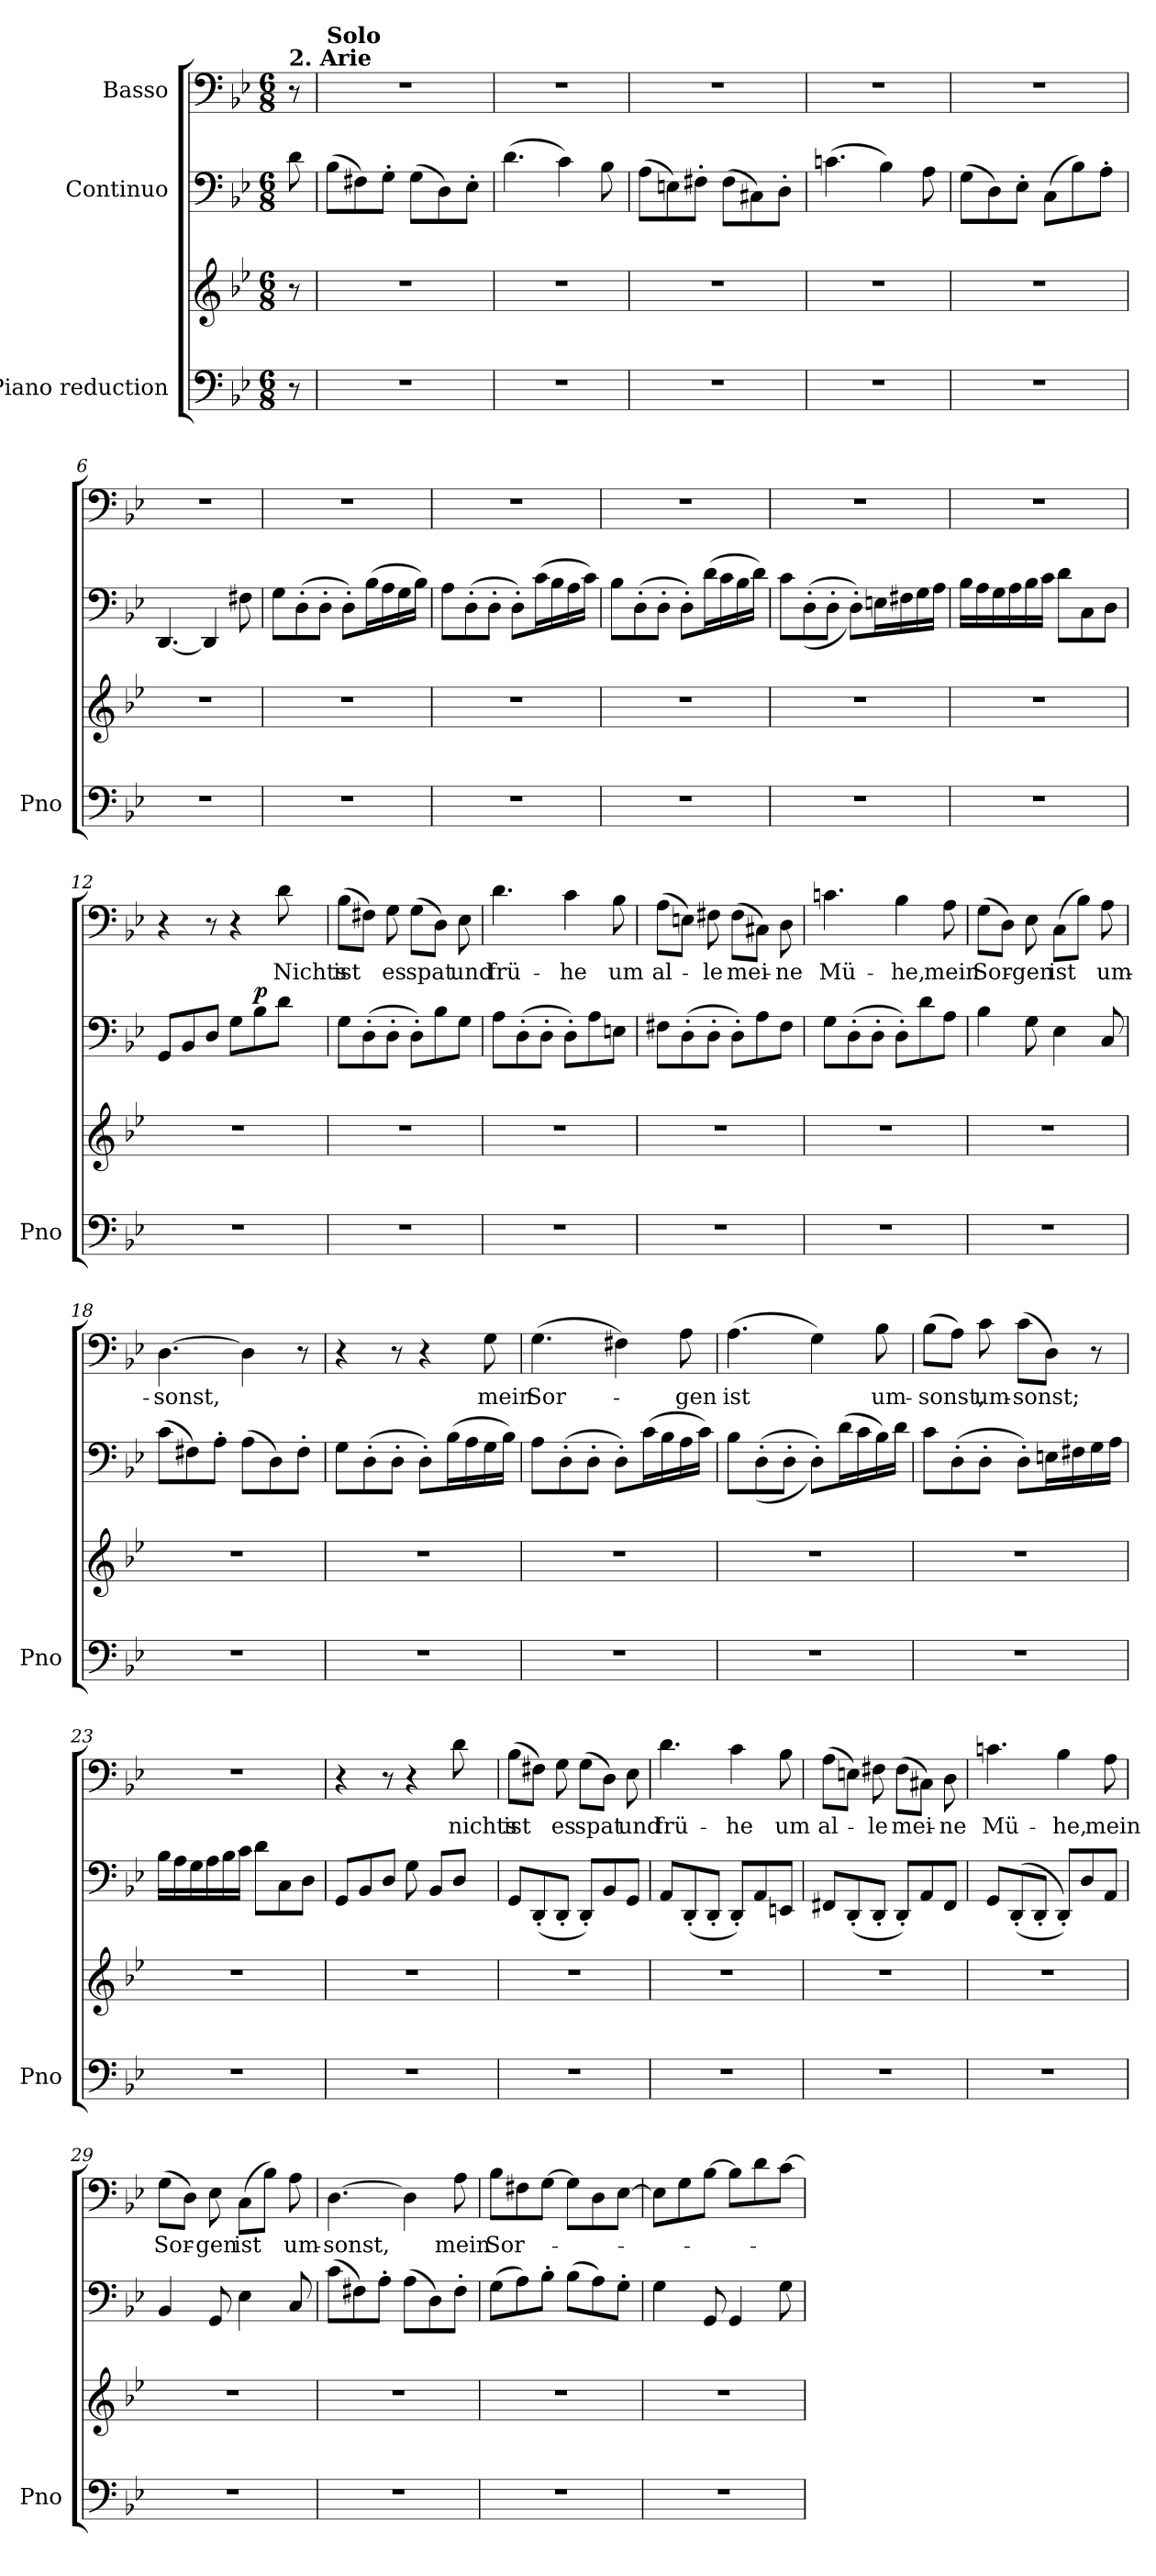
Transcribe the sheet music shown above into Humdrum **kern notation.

**kern	**kern	**kern	**dynam	**kern	**text
*part3	*part3	*part2	*part2	*part1	*part1
*staff4	*staff3	*staff2	*staff2	*staff1	*staff1
*I"Piano reduction	*	*I"Continuo	*	*I"Basso	*
*I'Pno	*	*	*	*	*
*clefF4	*clefG2	*clefF4	*	*clefF4	*
*k[b-e-]	*k[b-e-]	*k[b-e-]	*	*k[b-e-]	*
*M6/8	*M6/8	*M6/8	*	*M6/8	*
=	=	=	=	=	=
!	!	!	!	!LO:TX:a:B:t=2. Arie	!
8r	8r	8d\	.	8r	.
=1	=1	=1	=1	=1	=1
!	!	!	!	!LO:TX:a:B:t=Solo	!
2.r	2.r	(>8B-\L	.	2.r	.
.	.	8F#X\)	.	.	.
.	.	8G'\J	.	.	.
.	.	(>8G\L	.	.	.
.	.	8D\)	.	.	.
.	.	8E-'\J	.	.	.
=2	=2	=2	=2	=2	=2
2.r	2.r	(>4.d\	.	2.r	.
.	.	4c\)	.	.	.
.	.	8B-\	.	.	.
=3	=3	=3	=3	=3	=3
2.r	2.r	(>8A\L	.	2.r	.
.	.	8En\)	.	.	.
.	.	8F#X'\J	.	.	.
.	.	(>8F#\L	.	.	.
.	.	8C#X\)	.	.	.
.	.	8D'\J	.	.	.
=4	=4	=4	=4	=4	=4
2.r	2.r	(>4.cn\	.	2.r	.
.	.	4B-\)	.	.	.
.	.	8A\	.	.	.
=5	=5	=5	=5	=5	=5
2.r	2.r	(>8G\L	.	2.r	.
.	.	8D\)	.	.	.
.	.	8E-'\J	.	.	.
.	.	(>8C\L	.	.	.
.	.	8B-\)	.	.	.
.	.	8A'\J	.	.	.
=6	=6	=6	=6	=6	=6
2.r	2.r	[4.DD/	.	2.r	.
.	.	4DD/]	.	.	.
.	.	8F#X\	.	.	.
!!LO:LB:g=z
=7	=7	=7	=7	=7	=7
2.r	2.r	8G\L	.	2.r	.
.	.	(>8D'\	.	.	.
.	.	8D'\J	.	.	.
.	.	8D'\L)	.	.	.
.	.	(>16B-\L	.	.	.
.	.	16A\	.	.	.
.	.	16G\	.	.	.
.	.	16B-\JJ)	.	.	.
=8	=8	=8	=8	=8	=8
2.r	2.r	8A\L	.	2.r	.
.	.	(>8D'\	.	.	.
.	.	8D'\J	.	.	.
.	.	8D'\L)	.	.	.
.	.	(>16c\L	.	.	.
.	.	16B-\	.	.	.
.	.	16A\	.	.	.
.	.	16c\JJ)	.	.	.
=9	=9	=9	=9	=9	=9
2.r	2.r	8B-\L	.	2.r	.
.	.	(>8D'\	.	.	.
.	.	8D'\J	.	.	.
.	.	8D'\L)	.	.	.
.	.	(>16d\L	.	.	.
.	.	16c\	.	.	.
.	.	16B-\	.	.	.
.	.	16d\JJ)	.	.	.
=10	=10	=10	=10	=10	=10
2.r	2.r	8c\L	.	2.r	.
.	.	(>(>8D'\	.	.	.
.	.	8D'\J	.	.	.
.	.	8D'\L))	.	.	.
.	.	16En\L	.	.	.
.	.	16F#X\	.	.	.
.	.	16G\	.	.	.
.	.	16A\JJ	.	.	.
=11	=11	=11	=11	=11	=11
2.r	2.r	16B-\LL	.	2.r	.
.	.	16A\	.	.	.
.	.	16G\	.	.	.
.	.	16A\	.	.	.
.	.	16B-\	.	.	.
.	.	16c\JJ	.	.	.
.	.	8d\L	.	.	.
.	.	8C\	.	.	.
.	.	8D\J	.	.	.
!!LO:LB:g=z
=12	=12	=12	=12	=12	=12
2.r	2.r	8GG/L	.	4r	.
.	.	8BB-/	.	.	.
.	.	8D/J	.	8r	.
.	.	8G\L	.	4r	.
!	!	!	!LO:DY:a	!	!
.	.	8B-\	p	.	.
!	!	!	!	!	!LO:LY:b
.	.	8d\J	.	8d\	Nichts
=13	=13	=13	=13	=13	=13
!	!	!	!	!	!LO:LY:b
2.r	2.r	8G\L	.	(>8B-\L	ist
.	.	(>8D'\	.	8F#X\J)	.
!	!	!	!	!	!LO:LY:b
.	.	8D'\J	.	8G\	es
!	!	!	!	!	!LO:LY:b
.	.	8D'\L)	.	(>8G\L	spat
.	.	8B-\	.	8D\J)	.
!	!	!	!	!	!LO:LY:b
.	.	8G\J	.	8E-\	und
=14	=14	=14	=14	=14	=14
!	!	!	!	!	!LO:LY:b
2.r	2.r	8A\L	.	4.d\	frü-
.	.	(>8D'\	.	.	.
.	.	8D'\J	.	.	.
!	!	!	!	!	!LO:LY:b
.	.	8D'\L)	.	4c\	-he
.	.	8A\	.	.	.
!	!	!	!	!	!LO:LY:b
.	.	8En\J	.	8B-\	um
=15	=15	=15	=15	=15	=15
!	!	!	!	!	!LO:LY:b
2.r	2.r	8F#X\L	.	(>8A\L	al-
.	.	(>8D'\	.	8En\J)	.
!	!	!	!	!	!LO:LY:b
.	.	8D'\J	.	8F#X\	-le
!	!	!	!	!	!LO:LY:b
.	.	8D'\L)	.	(>8F#\L	mei-
.	.	8A\	.	8C#X\J)	.
!	!	!	!	!	!LO:LY:b
.	.	8F#\J	.	8D\	-ne
=16	=16	=16	=16	=16	=16
!	!	!	!	!	!LO:LY:b
2.r	2.r	8G\L	.	4.cn\	Mü-
.	.	(>8D'\	.	.	.
.	.	8D'\J	.	.	.
!	!	!	!	!	!LO:LY:b
.	.	8D'\L)	.	4B-\	-he,
.	.	8d\	.	.	.
!	!	!	!	!	!LO:LY:b
.	.	8A\J	.	8A\	mein
=17	=17	=17	=17	=17	=17
!	!	!	!	!	!LO:LY:b
2.r	2.r	4B-\	.	(>8G\L	Sor-
.	.	.	.	8D\J)	.
!	!	!	!	!	!LO:LY:b
.	.	8G\	.	8E-\	-gen
!	!	!	!	!	!LO:LY:b
.	.	4E-\	.	(>8C\L	ist
.	.	.	.	8B-\J)	.
!	!	!	!	!	!LO:LY:b
.	.	8C/	.	8A\	um-
=18	=18	=18	=18	=18	=18
!	!	!	!	!	!LO:LY:b
2.r	2.r	(>8c\L	.	[4.D\	-sonst,
.	.	8F#X\)	.	.	.
.	.	8A'\J	.	.	.
.	.	(>8A\L	.	4D\]	.
.	.	8D\)	.	.	.
.	.	8F#'\J	.	8r	.
!!LO:PB:g=z
=19	=19	=19	=19	=19	=19
2.r	2.r	8G\L	.	4r	.
.	.	(>8D'\	.	.	.
.	.	8D'\J	.	8r	.
.	.	8D'\L)	.	4r	.
.	.	(>16B-\L	.	.	.
.	.	16A\	.	.	.
!	!	!	!	!	!LO:LY:b
.	.	16G\	.	8G\	mein
.	.	16B-\JJ)	.	.	.
=20	=20	=20	=20	=20	=20
!	!	!	!	!	!LO:LY:b
2.r	2.r	8A\L	.	(>4.G\	Sor-
.	.	(>8D'\	.	.	.
.	.	8D'\J	.	.	.
.	.	8D'\L)	.	4F#X\)	.
.	.	(>16c\L	.	.	.
.	.	16B-\	.	.	.
!	!	!	!	!	!LO:LY:b
.	.	16A\	.	8A\	-gen
.	.	16c\JJ)	.	.	.
=21	=21	=21	=21	=21	=21
!	!	!	!	!	!LO:LY:b
2.r	2.r	8B-\L	.	(>4.A\	ist
.	.	(>(>8D'\	.	.	.
.	.	8D'\J	.	.	.
.	.	8D'\L))	.	4G\)	.
.	.	(>16d\L	.	.	.
.	.	16c\	.	.	.
!	!	!	!	!	!LO:LY:b
.	.	16B-\)	.	8B-\	um-
.	.	16d\JJ	.	.	.
=22	=22	=22	=22	=22	=22
!	!	!	!	!	!LO:LY:b
2.r	2.r	8c\L	.	(>8B-\L	-sonst,
.	.	(>8D'\	.	8A\J)	.
!	!	!	!	!	!LO:LY:b
.	.	8D'\J	.	8c\	um-
!	!	!	!	!	!LO:LY:b
.	.	8D'\L)	.	(>8c\L	-sonst;
.	.	16En\L	.	8D\J)	.
.	.	16F#X\	.	.	.
.	.	16G\	.	8r	.
.	.	16A\JJ	.	.	.
=23	=23	=23	=23	=23	=23
2.r	2.r	16B-\LL	.	2.r	.
.	.	16A\	.	.	.
.	.	16G\	.	.	.
.	.	16A\	.	.	.
.	.	16B-\	.	.	.
.	.	16c\JJ	.	.	.
.	.	8d\L	.	.	.
.	.	8C\	.	.	.
.	.	8D\J	.	.	.
=24	=24	=24	=24	=24	=24
2.r	2.r	8GG/L	.	4r	.
.	.	8BB-/	.	.	.
.	.	8D/J	.	8r	.
.	.	8G\	.	4r	.
.	.	8BB-/L	.	.	.
!	!	!	!	!	!LO:LY:b
.	.	8D/J	.	8d\	nichts
!!LO:LB:g=z
=25	=25	=25	=25	=25	=25
!	!	!	!	!	!LO:LY:b
2.r	2.r	8GG/L	.	(>8B-\L	ist
.	.	(<8DD'/	.	8F#X\J)	.
!	!	!	!	!	!LO:LY:b
.	.	8DD'/J	.	8G\	es
!	!	!	!	!	!LO:LY:b
.	.	8DD'/L)	.	(>8G\L	spat
.	.	8BB-/	.	8D\J)	.
!	!	!	!	!	!LO:LY:b
.	.	8GG/J	.	8E-\	und
=26	=26	=26	=26	=26	=26
!	!	!	!	!	!LO:LY:b
2.r	2.r	8AA/L	.	4.d\	frü-
.	.	(<8DD'/	.	.	.
.	.	8DD'/J	.	.	.
!	!	!	!	!	!LO:LY:b
.	.	8DD'/L)	.	4c\	-he
.	.	8AA/	.	.	.
!	!	!	!	!	!LO:LY:b
.	.	8EEn/J	.	8B-\	um
=27	=27	=27	=27	=27	=27
!	!	!	!	!	!LO:LY:b
2.r	2.r	8FF#X/L	.	(>8A\L	al-
.	.	(<8DD'/	.	8En\J)	.
!	!	!	!	!	!LO:LY:b
.	.	8DD'/J	.	8F#X\	-le
!	!	!	!	!	!LO:LY:b
.	.	8DD'/L)	.	(>8F#\L	mei-
.	.	8AA/	.	8C#X\J)	.
!	!	!	!	!	!LO:LY:b
.	.	8FF#/J	.	8D\	-ne
=28	=28	=28	=28	=28	=28
!	!	!	!	!	!LO:LY:b
2.r	2.r	8GG/L	.	4.cn\	Mü-
.	.	(<(<8DD'/	.	.	.
.	.	8DD'/J	.	.	.
!	!	!	!	!	!LO:LY:b
.	.	8DD'/L))	.	4B-\	-he,
.	.	8D/	.	.	.
!	!	!	!	!	!LO:LY:b
.	.	8AA/J	.	8A\	mein
=29	=29	=29	=29	=29	=29
!	!	!	!	!	!LO:LY:b
2.r	2.r	4BB-/	.	(>8G\L	Sor-
.	.	.	.	8D\J)	.
!	!	!	!	!	!LO:LY:b
.	.	8GG/	.	8E-\	-gen
!	!	!	!	!	!LO:LY:b
.	.	4E-\	.	(>8C\L	ist
.	.	.	.	8B-\J)	.
!	!	!	!	!	!LO:LY:b
.	.	8C/	.	8A\	um-
=30	=30	=30	=30	=30	=30
!	!	!	!	!	!LO:LY:b
2.r	2.r	(>8c\L	.	[4.D\	-sonst,
.	.	8F#X\)	.	.	.
.	.	8A'\J	.	.	.
.	.	(>8A\L	.	4D\]	.
.	.	8D\)	.	.	.
!	!	!	!	!	!LO:LY:b
.	.	8F#'\J	.	8A\	mein
!!LO:LB:g=z
=31	=31	=31	=31	=31	=31
!	!	!	!	!	!LO:LY:b
2.r	2.r	(>8G\L	.	8B-\L	Sor-
.	.	8A\)	.	8F#X\	.
.	.	8B-'\J	.	[8G\J	.
.	.	(>8B-\L	.	8G\L]	.
.	.	8A\)	.	8D\	.
.	.	8G'\J	.	[8E-\J	.
=32	=32	=32	=32	=32	=32
2.r	2.r	4G\	.	8E-\L]	.
.	.	.	.	8G\	.
.	.	8GG/	.	[8B-\J	.
.	.	4GG/	.	8B-\L]	.
.	.	.	.	8d\	.
.	.	8G\	.	[8c\J	.
=	=	=	=	=	=
*-	*-	*-	*-	*-	*-
